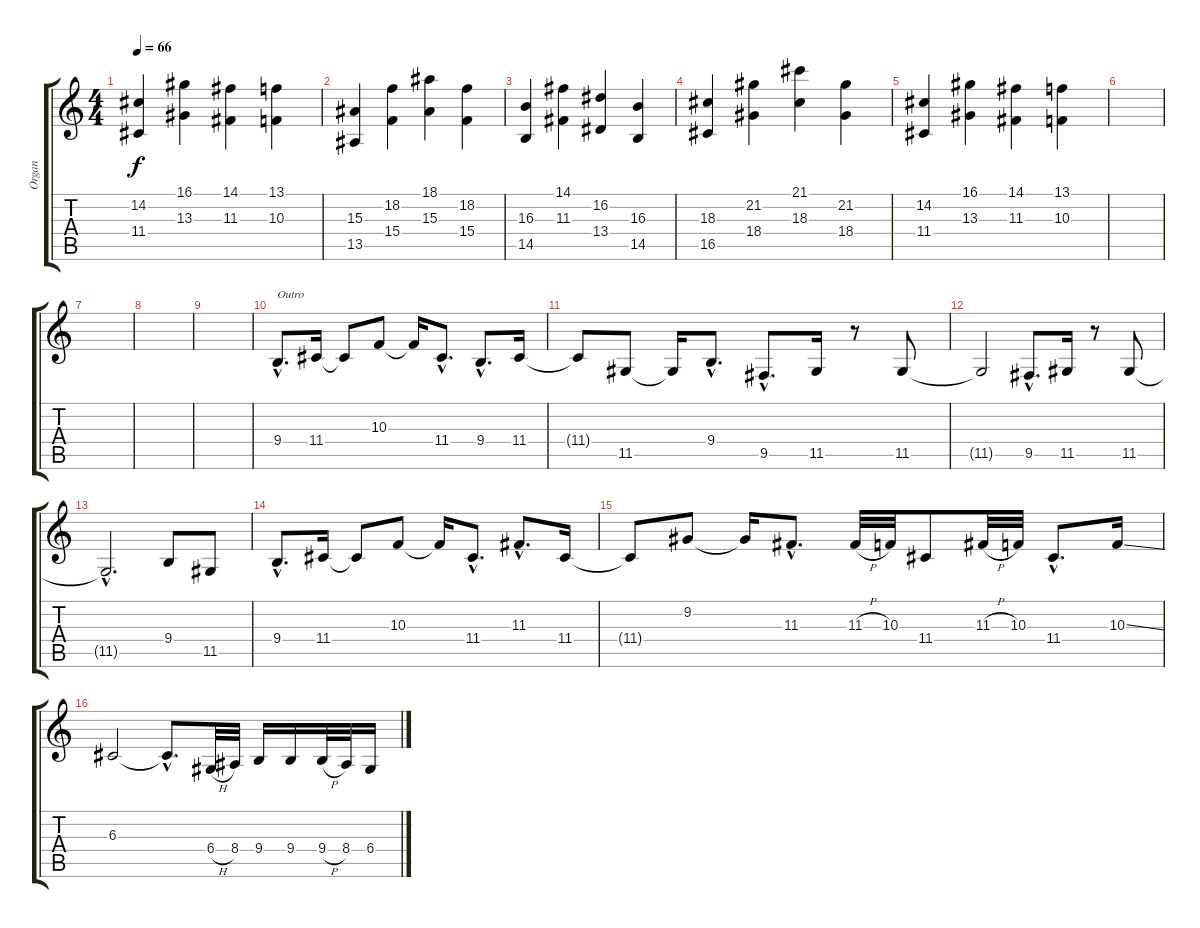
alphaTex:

\track ("Organ" "Organ") {instrument synthstrings1}
\staff {score tabs}
\tuning (E4 B3 G3 D3 A2 E2) {hide}
\ts (4 4)
\tempo 66
\clef g2
\ks c
(14.2 11.4).4{dy f} (16.1 13.3).4 (14.1 11.3).4 (13.1 10.3).4 |
(15.3 13.5).4 (18.2 15.4).4 (18.1 15.3).4 (18.2 15.4).4 |
(16.3 14.5).4 (14.1 11.3).4 (16.2 13.4).4 (16.3 14.5).4 |
(18.3 16.5).4 (21.2 18.4).4 (21.1 18.3).4 (21.2 18.4).4 |
(14.2 11.4).4 (16.1 13.3).4 (14.1 11.3).4 (13.1 10.3).4 |
|
|
|
|
9.4{hac}.8{d txt "Outro"} 11.4.16 11.4{t}.8 10.3.8 10.3{t}.16 11.4{hac}.8{d} 9.4{hac}.8{d} 11.4.16 |
11.4{t}.8 11.5.8 11.5{t}.16 9.4{hac}.8{d} 9.5{hac}.8{d} 11.5.16 r.8 11.5.8 |
11.5{t}.2 9.5{hac}.8{d} 11.5.16 r.8 11.5.8 |
11.5{hac t}.2{d} 9.4.8 11.5.8 |
9.4{hac}.8{d} 11.4.16 11.4{t}.8 10.3.8 10.3{t}.16 11.4{hac}.8{d} 11.3{hac}.8{d} 11.4.16 |
11.4{t}.8 9.2.8 9.2{t}.16 11.3{hac}.8{d} 11.3{h}.32 10.3.32 11.4.8 11.3{h}.32 10.3.32 11.4{hac}.8{d} 10.3{ss}.16 |
6.3.2 6.3{hac t}.8{d} 6.4{h}.32 8.4.32 9.4.16 9.4.16 9.4{h}.32 8.4.32 6.4.16
